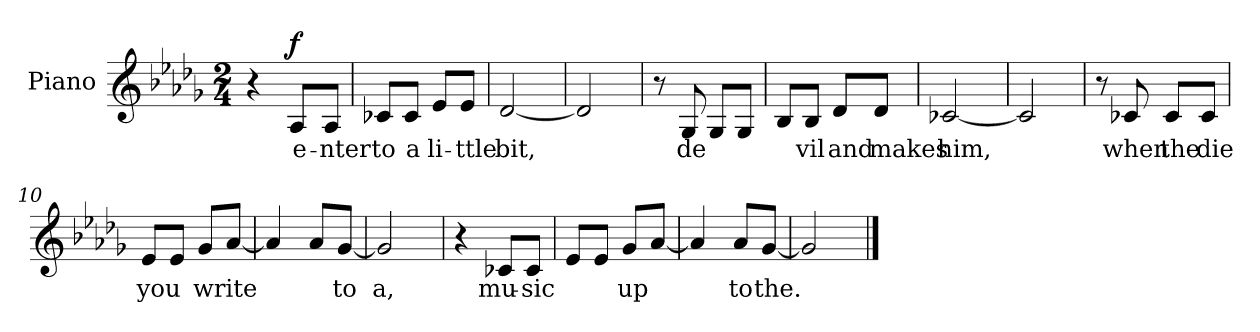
**kern	**text	**dynam
*part1	*part1	*part1
*staff1	*staff1	*staff1
*I"Piano	*	*
*I'Pno.	*	*
*clefG2	*	*
*k[b-e-a-d-g-]	*	*
*M2/4	*	*
=1	=1	=1
4r	.	.
!	!	!LO:DY:b
8A-/L	e-	f
8A-/J	-nter	.
=2	=2	=2
8c-X/L	to	.
8c-/J	a	.
8e-/L	li-	.
8e-/J	-ttle	.
=3	=3	=3
[2d-/	bit,	.
=4	=4	=4
2d-/]	.	.
=5	=5	=5
8r	.	.
8G-/	de-	.
8G-/L	--	.
8G-/J	--	.
=6	=6	=6
8B-/L	--	.
8B-/J	-vil	.
8d-/L	and	.
8d-/J	makes	.
=7	=7	=7
[2c-X/	him,	.
=8	=8	=8
2c-/]	.	.
=9	=9	=9
8r	.	.
8c-X/	when	.
8c-/L	the	.
8c-/J	die	.
=10	=10	=10
8e-/L	you	.
8e-/J	--	.
8g-/L	write	.
[8a-/J	--	.
=11	=11	=11
4a-/]	.	.
8a-/L	--	.
[8g-/J	to	.
=12	=12	=12
2g-/]	a,	.
=13	=13	=13
4r	.	.
8c-X/L	mu-	.
8c-/J	-sic	.
=14	=14	=14
8e-/L	--	.
8e-/J	--	.
8g-/L	up	.
[8a-/J	--	.
=15	=15	=15
4a-/]	.	.
8a-/L	to	.
[8g-/J	the.	.
=16	=16	=16
2g-/]	.	.
==	==	==
*-	*-	*-
